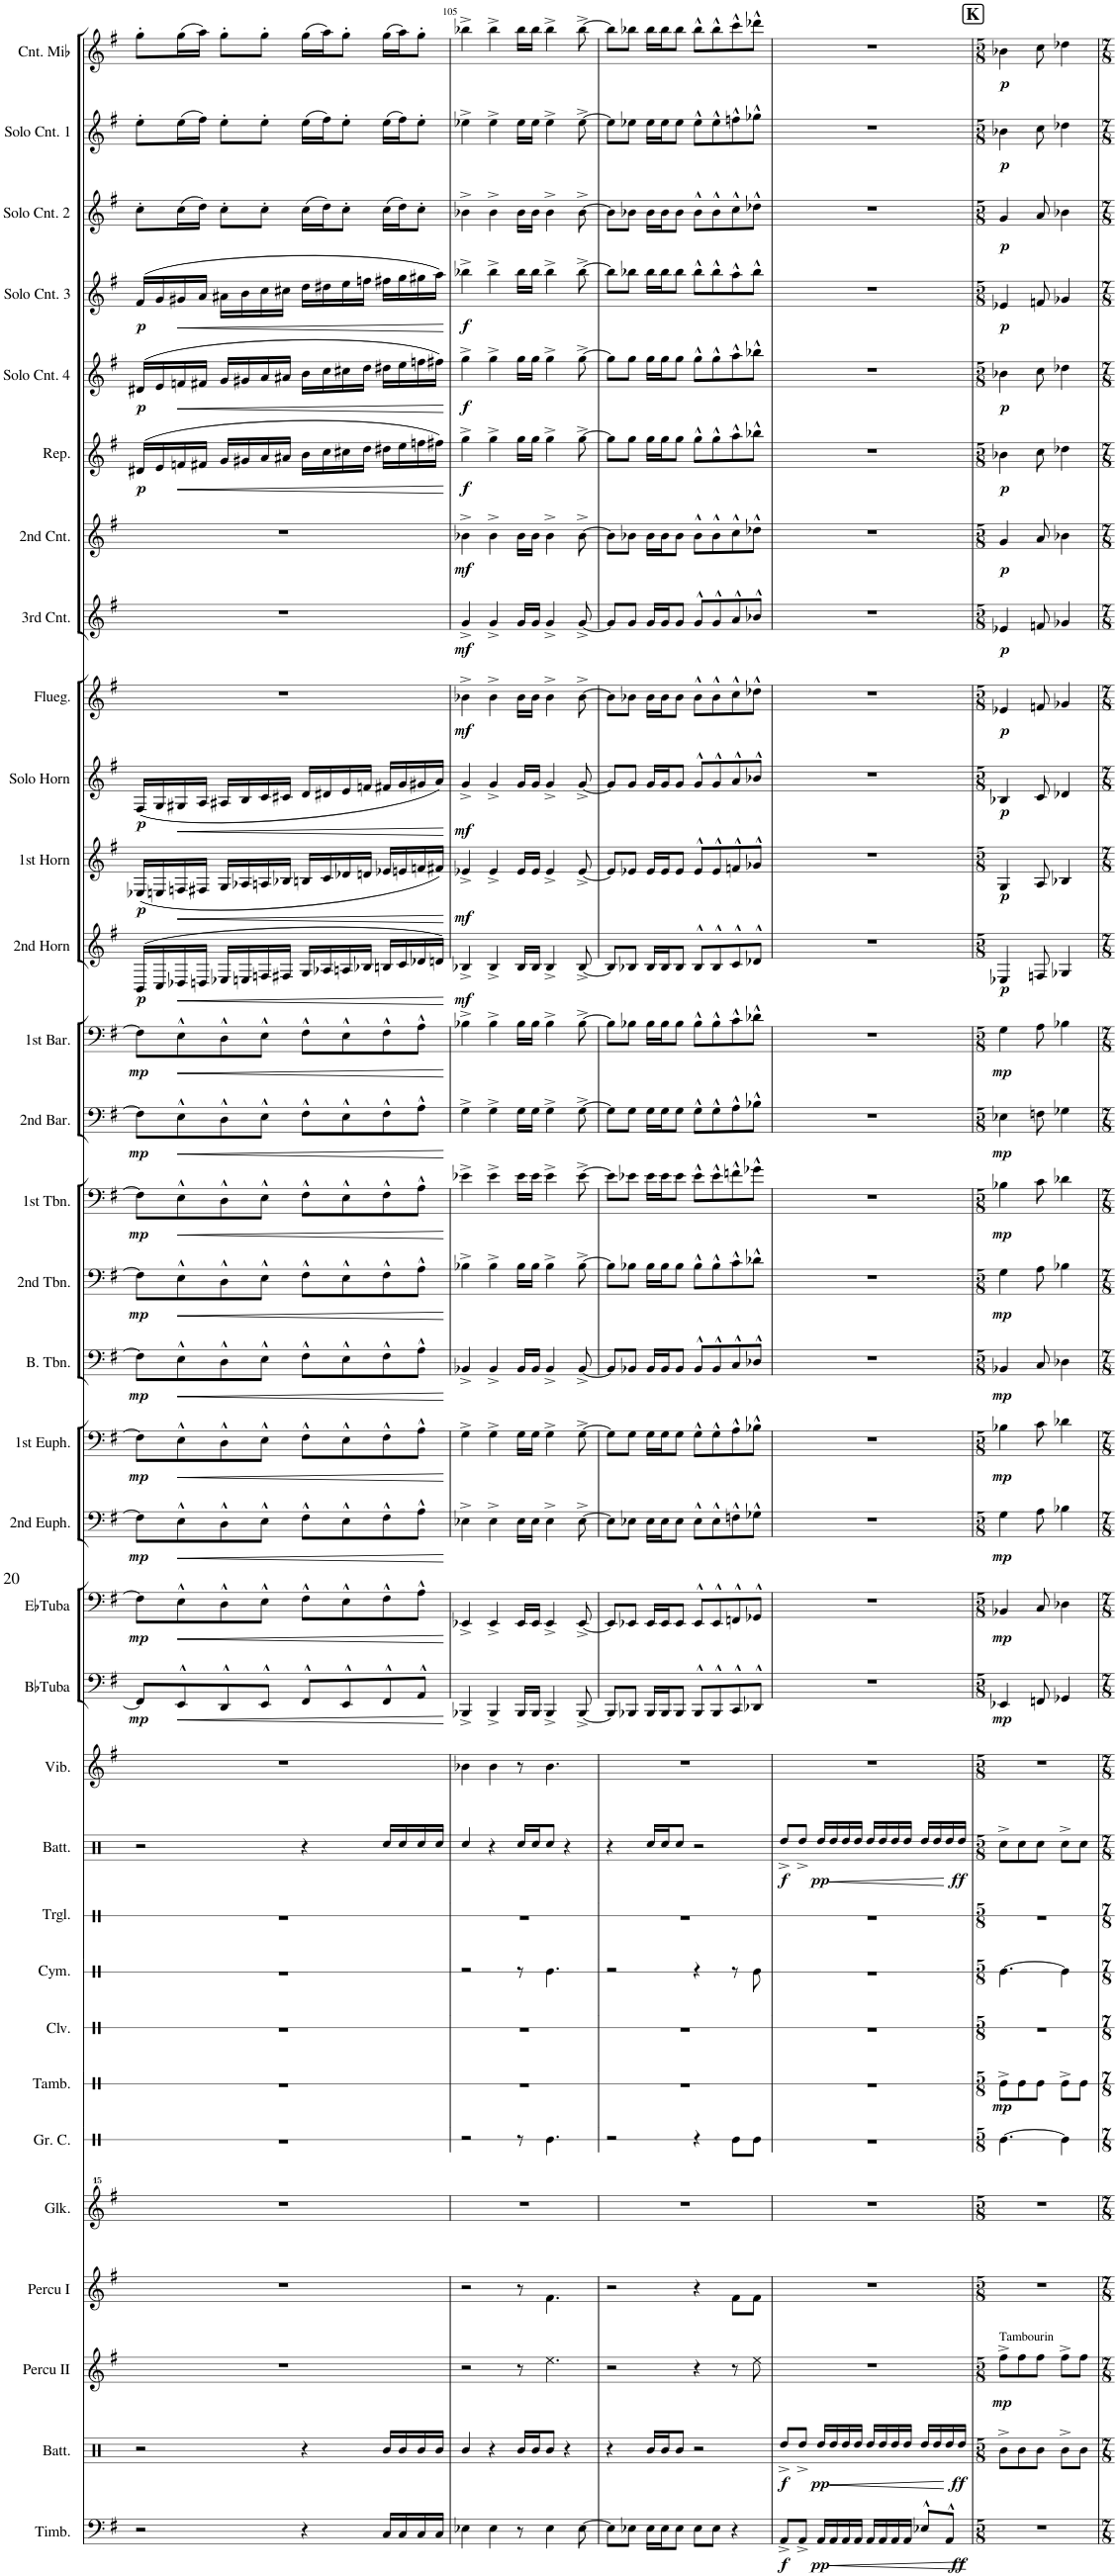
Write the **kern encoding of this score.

**kern	**dynam	**kern	**dynam	**kern	**dynam	**kern	**kern	**kern	**kern	**dynam	**kern	**kern	**kern	**kern	**dynam	**kern	**kern	**dynam	**kern	**dynam	**kern	**dynam	**kern	**dynam	**kern	**dynam	**kern	**dynam	**kern	**dynam	**kern	**dynam	**kern	**dynam	**kern	**dynam	**kern	**dynam	**kern	**dynam	**kern	**dynam	**kern	**dynam	**kern	**dynam	**kern	**dynam	**kern	**dynam	**kern	**dynam	**kern	**dynam	**kern	**dynam	**kern	**dynam
*part33	*part33	*part32	*part32	*part31	*part31	*part30	*part29	*part28	*part27	*part27	*part26	*part25	*part24	*part23	*part23	*part22	*part21	*part21	*part20	*part20	*part19	*part19	*part18	*part18	*part17	*part17	*part16	*part16	*part15	*part15	*part14	*part14	*part13	*part13	*part12	*part12	*part11	*part11	*part10	*part10	*part9	*part9	*part8	*part8	*part7	*part7	*part6	*part6	*part5	*part5	*part4	*part4	*part3	*part3	*part2	*part2	*part1	*part1
*staff33	*staff33	*staff32	*staff32	*staff31	*staff31	*staff30	*staff29	*staff28	*staff27	*staff27	*staff26	*staff25	*staff24	*staff23	*staff23	*staff22	*staff21	*staff21	*staff20	*staff20	*staff19	*staff19	*staff18	*staff18	*staff17	*staff17	*staff16	*staff16	*staff15	*staff15	*staff14	*staff14	*staff13	*staff13	*staff12	*staff12	*staff11	*staff11	*staff10	*staff10	*staff9	*staff9	*staff8	*staff8	*staff7	*staff7	*staff6	*staff6	*staff5	*staff5	*staff4	*staff4	*staff3	*staff3	*staff2	*staff2	*staff1	*staff1
*I"Timbales	*	*I"Batterie	*	*I"Percu II	*	*I"Percu I	*I"Glockenspiel	*I"Grosse caisse	*I"Tambourin	*	*I"Claves	*I"Cymbale	*I"Triangle	*I"Batterie	*	*I"Vibraphone	*I"BbTuba	*	*I"EbTuba	*	*I"2nd Euphonium	*	*I"1st Euphonium	*	*I"Bass Trombone	*	*I"2nd Trombone	*	*I"1st Trombone	*	*I"2nd Baryton	*	*I"1st Baryton	*	*I"2nd Horn	*	*I"1st Horn	*	*I"Solo Horn	*	*I"Fluegelhorn	*	*I"3rd Cornet	*	*I"2nd Cornet	*	*I"Repiano	*	*I"Solo Cornet 4	*	*I"Solo Cornet 3	*	*I"Solo Cornet 2	*	*I"Solo Cornet 1	*	*I"Cornet en Mib	*
*I'Timb.	*	*I'Batt.	*	*I'Percu II	*	*I'Percu I	*I'Glk.	*I'Gr. C.	*I'Tamb.	*	*I'Clv.	*I'Cym.	*I'Trgl.	*I'Batt.	*	*I'Vib.	*I'BbTuba	*	*I'EbTuba	*	*I'2nd Euph.	*	*I'1st Euph.	*	*I'B. Tbn.	*	*I'2nd Tbn.	*	*I'1st Tbn.	*	*I'2nd Bar.	*	*I'1st Bar.	*	*I'2nd Horn	*	*I'1st Horn	*	*I'Solo Horn	*	*I'Flueg.	*	*I'3rd Cnt.	*	*I'2nd Cnt.	*	*I'Rep.	*	*I'Solo Cnt. 4	*	*I'Solo Cnt. 3	*	*I'Solo Cnt. 2	*	*I'Solo Cnt. 1	*	*I'Cnt. Mib	*
!!LO:PB:g=z
*clefF4	*	*clefX	*	*clefG2	*	*clefG2	*clefG^^2	*clefX	*clefX	*	*clefX	*clefX	*clefX	*clefX	*	*clefG2	*clefF4	*	*clefF4	*	*clefF4	*	*clefF4	*	*clefF4	*	*clefF4	*	*clefF4	*	*clefF4	*	*clefF4	*	*clefG2	*	*clefG2	*	*clefG2	*	*clefG2	*	*clefG2	*	*clefG2	*	*clefG2	*	*clefG2	*	*clefG2	*	*clefG2	*	*clefG2	*	*clefG2	*
*	*	*	*	*	*	*	*	*	*	*	*	*	*	*	*	*	*	*	*	*	*	*	*	*	*	*	*	*	*	*	*ITrd4c7	*	*ITrd4c7	*	*ITrd4c7	*	*ITrd4c7	*	*ITrd4c7	*	*ITrd1c2	*	*ITrd1c2	*	*ITrd1c2	*	*ITrd1c2	*	*ITrd1c2	*	*ITrd1c2	*	*ITrd1c2	*	*ITrd1c2	*	*ITrd1c2	*
*k[f#]	*	*k[]	*	*k[f#]	*	*k[f#]	*k[f#]	*k[]	*k[]	*	*k[]	*k[]	*k[]	*k[]	*	*k[f#]	*k[f#]	*	*k[f#]	*	*k[f#]	*	*k[f#]	*	*k[f#]	*	*k[f#]	*	*k[f#]	*	*k[f#]	*	*k[f#]	*	*k[f#]	*	*k[f#]	*	*k[f#]	*	*k[f#]	*	*k[f#]	*	*k[f#]	*	*k[f#]	*	*k[f#]	*	*k[f#]	*	*k[f#]	*	*k[f#]	*	*k[f#]	*
*M4/4	*	*M4/4	*	*M4/4	*	*M4/4	*M4/4	*M4/4	*M4/4	*	*M4/4	*M4/4	*M4/4	*M4/4	*	*M4/4	*M4/4	*	*M4/4	*	*M4/4	*	*M4/4	*	*M4/4	*	*M4/4	*	*M4/4	*	*M4/4	*	*M4/4	*	*M4/4	*	*M4/4	*	*M4/4	*	*M4/4	*	*M4/4	*	*M4/4	*	*M4/4	*	*M4/4	*	*M4/4	*	*M4/4	*	*M4/4	*	*M4/4	*
=104	=104	=104	=104	=104	=104	=104	=104	=104	=104	=104	=104	=104	=104	=104	=104	=104	=104	=104	=104	=104	=104	=104	=104	=104	=104	=104	=104	=104	=104	=104	=104	=104	=104	=104	=104	=104	=104	=104	=104	=104	=104	=104	=104	=104	=104	=104	=104	=104	=104	=104	=104	=104	=104	=104	=104	=104	=104	=104
!	!	!	!	!	!	!	!	!	!	!	!	!	!	!	!	!	!	!LO:DY:b	!	!LO:DY:b	!	!LO:DY:b	!	!LO:DY:b	!	!LO:DY:b	!	!LO:DY:b	!	!LO:DY:b	!	!LO:DY:b	!	!LO:DY:b	!	!LO:DY:b	!	!LO:DY:b	!	!LO:DY:b	!	!	!	!	!	!	!	!LO:DY:b	!	!LO:DY:b	!	!LO:DY:b	!	!	!	!	!	!
2r	.	2r	.	1r	.	1r	1r	1r	1r	.	1r	1r	1r	2r	.	1r	8FF#/L]	mp	8F#\L]	mp	8F#\L]	mp	8F#\L]	mp	8F#\L]	mp	8F#\L]	mp	8F#\L]	mp	8F#\L]	mp	8F#\L]	mp	(>16BB/LL	p	(16E-X/LL	p	(16F#/LL	p	1r	.	1r	.	1r	.	(16d#X/LL	p	(16d#X/LL	p	(16f#/LL	p	8cc'\L	.	8ee'\L	.	8gg'\L	.
.	.	.	.	.	.	.	.	.	.	.	.	.	.	.	.	.	.	.	.	.	.	.	.	.	.	.	.	.	.	.	.	.	.	.	16C/	.	16En/	.	16G/	.	.	.	.	.	.	.	16e/	.	16e/	.	16g/	.	.	.	.	.	.	.
!	!	!	!	!	!	!	!	!	!	!	!	!	!	!	!	!	!	!LO:HP:b	!	!LO:HP:b	!	!LO:HP:b	!	!LO:HP:b	!	!LO:HP:b	!	!LO:HP:b	!	!LO:HP:b	!	!LO:HP:b	!	!LO:HP:b	!	!LO:HP:b	!	!LO:HP:b	!	!LO:HP:b	!	!	!	!	!	!	!	!LO:HP:b	!	!LO:HP:b	!	!LO:HP:b	!	!	!	!	!	!
.	.	.	.	.	.	.	.	.	.	.	.	.	.	.	.	.	8EE^^/	<	8E^^\	<	8E^^\	<	8E^^\	<	8E^^\	<	8E^^\	<	8E^^\	<	8E^^\	<	8E^^\	<	16D-X/	<	16Fn/	<	16G#X/	<	.	.	.	.	.	.	16fn/	<	16fn/	<	16g#X/	<	(16cc\L	.	(16ee\L	.	(16gg\L	.
.	.	.	.	.	.	.	.	.	.	.	.	.	.	.	.	.	.	.	.	.	.	.	.	.	.	.	.	.	.	.	.	.	.	.	16Dn/JJ	.	16F#X/JJ	.	16A/JJ	.	.	.	.	.	.	.	16f#X/JJ	.	16f#X/JJ	.	16a/JJ	.	16dd\JJ)	.	16ff#\JJ)	.	16aa\JJ)	.
.	.	.	.	.	.	.	.	.	.	.	.	.	.	.	.	.	8DD^^/	.	8D^^\	.	8D^^\	.	8D^^\	.	8D^^\	.	8D^^\	.	8D^^\	.	8D^^\	.	8D^^\	.	16E-X/LL	.	16G/LL	.	16A#X/LL	.	.	.	.	.	.	.	16g/LL	.	16g/LL	.	16a#X\LL	.	8cc'\L	.	8ee'\L	.	8gg'\L	.
.	.	.	.	.	.	.	.	.	.	.	.	.	.	.	.	.	.	.	.	.	.	.	.	.	.	.	.	.	.	.	.	.	.	.	16En/	.	16A-X/	.	16B/	.	.	.	.	.	.	.	16g#X/	.	16g#X/	.	16b\	.	.	.	.	.	.	.
.	.	.	.	.	.	.	.	.	.	.	.	.	.	.	.	.	8EE^^/J	.	8E^^\J	.	8E^^\J	.	8E^^\J	.	8E^^\J	.	8E^^\J	.	8E^^\J	.	8E^^\J	.	8E^^\J	.	16Fn/	.	16An/	.	16c/	.	.	.	.	.	.	.	16a/	.	16a/	.	16cc\	.	8cc'\J	.	8ee'\J	.	8gg'\J	.
.	.	.	.	.	.	.	.	.	.	.	.	.	.	.	.	.	.	.	.	.	.	.	.	.	.	.	.	.	.	.	.	.	.	.	16F#X/JJ	.	16B-X/JJ	.	16c#X/JJ	.	.	.	.	.	.	.	16a#X/JJ	.	16a#X/JJ	.	16cc#X\JJ	.	.	.	.	.	.	.
4r	.	4r	.	.	.	.	.	.	.	.	.	.	.	4r	.	.	8FF#^^/L	.	8F#^^\L	.	8F#^^\L	.	8F#^^\L	.	8F#^^\L	.	8F#^^\L	.	8F#^^\L	.	8F#^^\L	.	8F#^^\L	.	16G/LL	.	16Bn/LL	.	16d/LL	.	.	.	.	.	.	.	16b\LL	.	16b\LL	.	16dd\LL	.	(16cc\LL	.	(16ee\LL	.	(16gg\LL	.
.	.	.	.	.	.	.	.	.	.	.	.	.	.	.	.	.	.	.	.	.	.	.	.	.	.	.	.	.	.	.	.	.	.	.	16A-X/	.	16c/	.	16d#X/	.	.	.	.	.	.	.	16cc\	.	16cc\	.	16dd#X\	.	16dd\J)	.	16ff#\J)	.	16aa\J)	.
.	.	.	.	.	.	.	.	.	.	.	.	.	.	.	.	.	8EE^^/	.	8E^^\	.	8E^^\	.	8E^^\	.	8E^^\	.	8E^^\	.	8E^^\	.	8E^^\	.	8E^^\	.	16An/	.	16d-X/	.	16e/	.	.	.	.	.	.	.	16cc#X\	.	16cc#X\	.	16ee\	.	8cc'\J	.	8ee'\J	.	8gg'\J	.
.	.	.	.	.	.	.	.	.	.	.	.	.	.	.	.	.	.	.	.	.	.	.	.	.	.	.	.	.	.	.	.	.	.	.	16B-X/JJ	.	16dn/JJ	.	16fn/JJ	.	.	.	.	.	.	.	16dd\JJ	.	16dd\JJ	.	16ffn\JJ	.	.	.	.	.	.	.
16C/LL	.	16R/LL	.	.	.	.	.	.	.	.	.	.	.	16Rcc/LL	.	.	8FF#^^/	.	8F#^^\	.	8F#^^\	.	8F#^^\	.	8F#^^\	.	8F#^^\	.	8F#^^\	.	8F#^^\	.	8F#^^\	.	16Bn/LL	.	16e-X/LL	.	16f#X/LL	.	.	.	.	.	.	.	16dd#X\LL	.	16dd#X\LL	.	16ff#X\LL	.	(16cc\LL	.	(16ee\LL	.	(16gg\LL	.
16C/	.	16R/	.	.	.	.	.	.	.	.	.	.	.	16Rcc/	.	.	.	.	.	.	.	.	.	.	.	.	.	.	.	.	.	.	.	.	16c/	.	16en/	.	16g/	.	.	.	.	.	.	.	16ee\	.	16ee\	.	16gg\	.	16dd\J)	.	16ff#\J)	.	16aa\J)	.
16C/	.	16R/	.	.	.	.	.	.	.	.	.	.	.	16Rcc/	.	.	8AA^^/J	.	8A^^\J	.	8A^^\J	.	8A^^\J	.	8A^^\J	.	8A^^\J	.	8A^^\J	.	8A^^\J	.	8A^^\J	.	16d-X/	.	16fn/	.	16g#X/	.	.	.	.	.	.	.	16ffn\	.	16ffn\	.	16gg#X\	.	8cc'\J	.	8ee'\J	.	8gg'\J	.
16C/JJ	.	16R/JJ	.	.	.	.	.	.	.	.	.	.	.	16Rcc/JJ	.	.	.	.	.	.	.	.	.	.	.	.	.	.	.	.	.	.	.	.	16dn/JJ)	.	16f#X/JJ)	.	16a/JJ)	.	.	.	.	.	.	.	16ff#X\JJ)	.	16ff#X\JJ)	.	16aa\JJ)	.	.	.	.	.	.	.
.	.	.	.	.	.	.	.	.	.	.	.	.	.	.	.	.	.	[	.	[	.	[	.	[	.	[	.	[	.	[	.	[	.	[	.	[	.	[	.	[	.	.	.	.	.	.	.	[	.	[	.	[	.	.	.	.	.	.
=105	=105	=105	=105	=105	=105	=105	=105	=105	=105	=105	=105	=105	=105	=105	=105	=105	=105	=105	=105	=105	=105	=105	=105	=105	=105	=105	=105	=105	=105	=105	=105	=105	=105	=105	=105	=105	=105	=105	=105	=105	=105	=105	=105	=105	=105	=105	=105	=105	=105	=105	=105	=105	=105	=105	=105	=105	=105	=105
!	!	!	!	!	!	!	!	!	!	!	!	!	!	!	!	!	!	!	!	!	!	!	!	!	!	!	!	!	!	!	!	!	!	!	!	!LO:DY:b	!	!LO:DY:b	!	!LO:DY:b	!	!LO:DY:b	!	!LO:DY:b	!	!LO:DY:b	!	!LO:DY:b	!	!LO:DY:b	!	!LO:DY:b	!	!	!	!	!	!
4E-X\	.	4R/	.	2r	.	2r	1r	2r	1r	.	1r	2r	1r	4Rcc/	.	4b-X\	4BBB-X^/	.	4EE-X^/	.	4E-X^\	.	4G^\	.	4BB-X^/	.	4B-X^\	.	4e-X^\	.	4G^\	.	4B-X^\	.	4B-X^/	mf	4e-X^/	mf	4g^/	mf	4b-X^\	mf	4g^/	mf	4b-X^\	mf	4gg^\	f	4gg^\	f	4bb-X^\	f	4b-X^\	.	4ee-X^\	.	4bb-X^\	.
4E-\	.	4r	.	.	.	.	.	.	.	.	.	.	.	4r	.	4b-\	4BBB-^/	.	4EE-^/	.	4E-^\	.	4G^\	.	4BB-^/	.	4B-^\	.	4e-^\	.	4G^\	.	4B-^\	.	4B-^/	.	4e-^/	.	4g^/	.	4b-^\	.	4g^/	.	4b-^\	.	4gg^\	.	4gg^\	.	4bb-^\	.	4b-^\	.	4ee-^\	.	4bb-^\	.
8r	.	16R/LL	.	8r	.	8r	.	8r	.	.	.	8r	.	16Rcc/LL	.	8r	16BBB-/LL	.	16EE-/LL	.	16E-\LL	.	16G\LL	.	16BB-/LL	.	16B-\LL	.	16e-\LL	.	16G\LL	.	16B-\LL	.	16B-/LL	.	16e-/LL	.	16g/LL	.	16b-\LL	.	16g/LL	.	16b-\LL	.	16gg\LL	.	16gg\LL	.	16bb-\LL	.	16b-\LL	.	16ee-\LL	.	16bb-\LL	.
.	.	16R/J	.	.	.	.	.	.	.	.	.	.	.	16Rcc/J	.	.	16BBB-/JJ	.	16EE-/JJ	.	16E-\JJ	.	16G\JJ	.	16BB-/JJ	.	16B-\JJ	.	16e-\JJ	.	16G\JJ	.	16B-\JJ	.	16B-/JJ	.	16e-/JJ	.	16g/JJ	.	16b-\JJ	.	16g/JJ	.	16b-\JJ	.	16gg\JJ	.	16gg\JJ	.	16bb-\JJ	.	16b-\JJ	.	16ee-\JJ	.	16bb-\JJ	.
4E-\	.	8R/J	.	4.ee\	.	4.f#\	.	4.Re\	.	.	.	4.Re\	.	8Rcc/J	.	4.b-\	4BBB-^/	.	4EE-^/	.	4E-^\	.	4G^\	.	4BB-^/	.	4B-^\	.	4e-^\	.	4G^\	.	4B-^\	.	4B-^/	.	4e-^/	.	4g^/	.	4b-^\	.	4g^/	.	4b-^\	.	4gg^\	.	4gg^\	.	4bb-^\	.	4b-^\	.	4ee-^\	.	4bb-^\	.
.	.	4r	.	.	.	.	.	.	.	.	.	.	.	4r	.	.	.	.	.	.	.	.	.	.	.	.	.	.	.	.	.	.	.	.	.	.	.	.	.	.	.	.	.	.	.	.	.	.	.	.	.	.	.	.	.	.	.	.
[8E-\	.	.	.	.	.	.	.	.	.	.	.	.	.	.	.	.	[8BBB-^/	.	[8EE-^/	.	[8E-^\	.	[8G^\	.	[8BB-^/	.	[8B-^\	.	[8e-^\	.	[8G^\	.	[8B-^\	.	[8B-^/	.	[8e-^/	.	[8g^/	.	[8b-^\	.	[8g^/	.	[8b-^\	.	[8gg^\	.	[8gg^\	.	[8bb-^\	.	[8b-^\	.	[8ee-^\	.	[8bb-^\	.
=106	=106	=106	=106	=106	=106	=106	=106	=106	=106	=106	=106	=106	=106	=106	=106	=106	=106	=106	=106	=106	=106	=106	=106	=106	=106	=106	=106	=106	=106	=106	=106	=106	=106	=106	=106	=106	=106	=106	=106	=106	=106	=106	=106	=106	=106	=106	=106	=106	=106	=106	=106	=106	=106	=106	=106	=106	=106	=106
8E-\L]	.	4r	.	2r	.	2r	1r	2r	1r	.	1r	2r	1r	4r	.	1r	8BBB-/L]	.	8EE-/L]	.	8E-\L]	.	8G\L]	.	8BB-/L]	.	8B-\L]	.	8e-\L]	.	8G\L]	.	8B-\L]	.	8B-/L]	.	8e-/L]	.	8g/L]	.	8b-\L]	.	8g/L]	.	8b-\L]	.	8gg\L]	.	8gg\L]	.	8bb-\L]	.	8b-\L]	.	8ee-\L]	.	8bb-\L]	.
8E-X\J	.	.	.	.	.	.	.	.	.	.	.	.	.	.	.	.	8BBB-X/J	.	8EE-X/J	.	8E-X\J	.	8G\J	.	8BB-X/J	.	8B-X\J	.	8e-X\J	.	8G\J	.	8B-X\J	.	8B-X/J	.	8e-X/J	.	8g/J	.	8b-X\J	.	8g/J	.	8b-X\J	.	8gg\J	.	8gg\J	.	8bb-X\J	.	8b-X\J	.	8ee-X\J	.	8bb-X\J	.
16E-\LL	.	16R/LL	.	.	.	.	.	.	.	.	.	.	.	16Rcc/LL	.	.	16BBB-/LL	.	16EE-/LL	.	16E-\LL	.	16G\LL	.	16BB-/LL	.	16B-\LL	.	16e-\LL	.	16G\LL	.	16B-\LL	.	16B-/LL	.	16e-/LL	.	16g/LL	.	16b-\LL	.	16g/LL	.	16b-\LL	.	16gg\LL	.	16gg\LL	.	16bb-\LL	.	16b-\LL	.	16ee-\LL	.	16bb-\LL	.
16E-\J	.	16R/J	.	.	.	.	.	.	.	.	.	.	.	16Rcc/J	.	.	16BBB-/J	.	16EE-/J	.	16E-\J	.	16G\J	.	16BB-/J	.	16B-\J	.	16e-\J	.	16G\J	.	16B-\J	.	16B-/J	.	16e-/J	.	16g/J	.	16b-\J	.	16g/J	.	16b-\J	.	16gg\J	.	16gg\J	.	16bb-\J	.	16b-\J	.	16ee-\J	.	16bb-\J	.
8E-\J	.	8R/J	.	.	.	.	.	.	.	.	.	.	.	8Rcc/J	.	.	8BBB-/J	.	8EE-/J	.	8E-\J	.	8G\J	.	8BB-/J	.	8B-\J	.	8e-\J	.	8G\J	.	8B-\J	.	8B-/J	.	8e-/J	.	8g/J	.	8b-\J	.	8g/J	.	8b-\J	.	8gg\J	.	8gg\J	.	8bb-\J	.	8b-\J	.	8ee-\J	.	8bb-\J	.
8E-\L	.	2r	.	4r	.	4r	.	4r	.	.	.	4r	.	2r	.	.	8BBB-^^/L	.	8EE-^^/L	.	8E-^^\L	.	8G^^\L	.	8BB-^^/L	.	8B-^^\L	.	8e-^^\L	.	8G^^\L	.	8B-^^\L	.	8B-^^/L	.	8e-^^/L	.	8g^^/L	.	8b-^^\L	.	8g^^/L	.	8b-^^\L	.	8gg^^\L	.	8gg^^\L	.	8bb-^^\L	.	8b-^^\L	.	8ee-^^\L	.	8bb-^^\L	.
8E-\J	.	.	.	.	.	.	.	.	.	.	.	.	.	.	.	.	8BBB-^^/	.	8EE-^^/	.	8E-^^\	.	8G^^\	.	8BB-^^/	.	8B-^^\	.	8e-^^\	.	8G^^\	.	8B-^^\	.	8B-^^/	.	8e-^^/	.	8g^^/	.	8b-^^\	.	8g^^/	.	8b-^^\	.	8gg^^\	.	8gg^^\	.	8bb-^^\	.	8b-^^\	.	8ee-^^\	.	8bb-^^\	.
4r	.	.	.	8r	.	8f#\L	.	8Re\L	.	.	.	8r	.	.	.	.	8CC^^/	.	8FFn^^/	.	8Fn^^\	.	8A^^\	.	8C^^/	.	8c^^\	.	8fn^^\	.	8A^^\	.	8c^^\	.	8c^^/	.	8fn^^/	.	8a^^/	.	8cc^^\	.	8a^^/	.	8cc^^\	.	8aa^^\	.	8aa^^\	.	8aa^^\	.	8cc^^\	.	8ffn^^\	.	8ccc^^\	.
.	.	.	.	8ee\	.	8f#\J	.	8Re\J	.	.	.	8Re\	.	.	.	.	8DD-X^^/J	.	8GG-X^^/J	.	8G-X^^\J	.	8B-X^^\J	.	8D-X^^/J	.	8d-X^^\J	.	8g-X^^\J	.	8B-X^^\J	.	8d-X^^\J	.	8d-X^^/J	.	8g-X^^/J	.	8b-X^^/J	.	8dd-X^^\J	.	8b-X^^/J	.	8dd-X^^\J	.	8bb-X^^\J	.	8bb-X^^\J	.	8bb-^^\J	.	8dd-X^^\J	.	8gg-X^^\J	.	8ddd-X^^\J	.
=107	=107	=107	=107	=107	=107	=107	=107	=107	=107	=107	=107	=107	=107	=107	=107	=107	=107	=107	=107	=107	=107	=107	=107	=107	=107	=107	=107	=107	=107	=107	=107	=107	=107	=107	=107	=107	=107	=107	=107	=107	=107	=107	=107	=107	=107	=107	=107	=107	=107	=107	=107	=107	=107	=107	=107	=107	=107	=107
!	!LO:DY:b	!	!LO:DY:b	!	!	!	!	!	!	!	!	!	!	!	!LO:DY:b	!	!	!	!	!	!	!	!	!	!	!	!	!	!	!	!	!	!	!	!	!	!	!	!	!	!	!	!	!	!	!	!	!	!	!	!	!	!	!	!	!	!	!
*^	*	*	*	*	*	*	*	*	*	*	*	*	*	*	*	*	*	*	*	*	*	*	*	*	*	*	*	*	*	*	*	*	*	*	*	*	*	*	*	*	*	*	*	*	*	*	*	*	*	*	*	*	*	*	*	*	*	*
8AA^/L	2...ryy	f	8Rdd^/L	f	1r	.	1r	1r	1r	1r	.	1r	1r	1r	8Rdd^/L	f	1r	1r	.	1r	.	1r	.	1r	.	1r	.	1r	.	1r	.	1r	.	1r	.	1r	.	1r	.	1r	.	1r	.	1r	.	1r	.	1r	.	1r	.	1r	.	1r	.	1r	.	1r	.
8AA^/J	.	.	8Rdd^/J	.	.	.	.	.	.	.	.	.	.	.	8Rdd^/J	.	.	.	.	.	.	.	.	.	.	.	.	.	.	.	.	.	.	.	.	.	.	.	.	.	.	.	.	.	.	.	.	.	.	.	.	.	.	.	.	.	.	.	.
!	!	!LO:DY:b	!	!LO:DY:b	!	!	!	!	!	!	!	!	!	!	!	!LO:DY:b	!	!	!	!	!	!	!	!	!	!	!	!	!	!	!	!	!	!	!	!	!	!	!	!	!	!	!	!	!	!	!	!	!	!	!	!	!	!	!	!	!	!	!
16AA/LL	.	pp	16Rdd/LL	pp	.	.	.	.	.	.	.	.	.	.	16Rdd/LL	pp	.	.	.	.	.	.	.	.	.	.	.	.	.	.	.	.	.	.	.	.	.	.	.	.	.	.	.	.	.	.	.	.	.	.	.	.	.	.	.	.	.	.	.
!	!	!LO:HP:b	!	!LO:HP:b	!	!	!	!	!	!	!	!	!	!	!	!LO:HP:b	!	!	!	!	!	!	!	!	!	!	!	!	!	!	!	!	!	!	!	!	!	!	!	!	!	!	!	!	!	!	!	!	!	!	!	!	!	!	!	!	!	!	!
16AA/	.	<	16Rdd/	<	.	.	.	.	.	.	.	.	.	.	16Rdd/	<	.	.	.	.	.	.	.	.	.	.	.	.	.	.	.	.	.	.	.	.	.	.	.	.	.	.	.	.	.	.	.	.	.	.	.	.	.	.	.	.	.	.	.
16AA/	.	.	16Rdd/	.	.	.	.	.	.	.	.	.	.	.	16Rdd/	.	.	.	.	.	.	.	.	.	.	.	.	.	.	.	.	.	.	.	.	.	.	.	.	.	.	.	.	.	.	.	.	.	.	.	.	.	.	.	.	.	.	.	.
16AA/JJ	.	.	16Rdd/JJ	.	.	.	.	.	.	.	.	.	.	.	16Rdd/JJ	.	.	.	.	.	.	.	.	.	.	.	.	.	.	.	.	.	.	.	.	.	.	.	.	.	.	.	.	.	.	.	.	.	.	.	.	.	.	.	.	.	.	.	.
16AA/LL	.	.	16Rdd/LL	.	.	.	.	.	.	.	.	.	.	.	16Rdd/LL	.	.	.	.	.	.	.	.	.	.	.	.	.	.	.	.	.	.	.	.	.	.	.	.	.	.	.	.	.	.	.	.	.	.	.	.	.	.	.	.	.	.	.	.
16AA/	.	.	16Rdd/	.	.	.	.	.	.	.	.	.	.	.	16Rdd/	.	.	.	.	.	.	.	.	.	.	.	.	.	.	.	.	.	.	.	.	.	.	.	.	.	.	.	.	.	.	.	.	.	.	.	.	.	.	.	.	.	.	.	.
16AA/	.	.	16Rdd/	.	.	.	.	.	.	.	.	.	.	.	16Rdd/	.	.	.	.	.	.	.	.	.	.	.	.	.	.	.	.	.	.	.	.	.	.	.	.	.	.	.	.	.	.	.	.	.	.	.	.	.	.	.	.	.	.	.	.
16AA/JJ	.	.	16Rdd/JJ	.	.	.	.	.	.	.	.	.	.	.	16Rdd/JJ	.	.	.	.	.	.	.	.	.	.	.	.	.	.	.	.	.	.	.	.	.	.	.	.	.	.	.	.	.	.	.	.	.	.	.	.	.	.	.	.	.	.	.	.
8E-X^^/L	.	.	16Rdd/LL	.	.	.	.	.	.	.	.	.	.	.	16Rdd/LL	.	.	.	.	.	.	.	.	.	.	.	.	.	.	.	.	.	.	.	.	.	.	.	.	.	.	.	.	.	.	.	.	.	.	.	.	.	.	.	.	.	.	.	.
.	.	.	16Rdd/	.	.	.	.	.	.	.	.	.	.	.	16Rdd/	.	.	.	.	.	.	.	.	.	.	.	.	.	.	.	.	.	.	.	.	.	.	.	.	.	.	.	.	.	.	.	.	.	.	.	.	.	.	.	.	.	.	.	.
8AA^^/J	.	.	16Rdd/	.	.	.	.	.	.	.	.	.	.	.	16Rdd/	.	.	.	.	.	.	.	.	.	.	.	.	.	.	.	.	.	.	.	.	.	.	.	.	.	.	.	.	.	.	.	.	.	.	.	.	.	.	.	.	.	.	.	.
!	!	!LO:DY:b	!	!LO:DY:n=1:b	!	!	!	!	!	!	!	!	!	!	!	!LO:DY:n=1:b	!	!	!	!	!	!	!	!	!	!	!	!	!	!	!	!	!	!	!	!	!	!	!	!	!	!	!	!	!	!	!	!	!	!	!	!	!	!	!	!	!	!	!
.	16ryy	ff	16Rdd/JJ	[ ff	.	.	.	.	.	.	.	.	.	.	16Rdd/JJ	[ ff	.	.	.	.	.	.	.	.	.	.	.	.	.	.	.	.	.	.	.	.	.	.	.	.	.	.	.	.	.	.	.	.	.	.	.	.	.	.	.	.	.	.	.
.	.	[	.	.	.	.	.	.	.	.	.	.	.	.	.	.	.	.	.	.	.	.	.	.	.	.	.	.	.	.	.	.	.	.	.	.	.	.	.	.	.	.	.	.	.	.	.	.	.	.	.	.	.	.	.	.	.	.	.
*v	*v	*	*	*	*	*	*	*	*	*	*	*	*	*	*	*	*	*	*	*	*	*	*	*	*	*	*	*	*	*	*	*	*	*	*	*	*	*	*	*	*	*	*	*	*	*	*	*	*	*	*	*	*	*	*	*	*	*	*
!!LO:REH:place=s1:a:B:cj:fs=14:t=K
=108	=108	=108	=108	=108	=108	=108	=108	=108	=108	=108	=108	=108	=108	=108	=108	=108	=108	=108	=108	=108	=108	=108	=108	=108	=108	=108	=108	=108	=108	=108	=108	=108	=108	=108	=108	=108	=108	=108	=108	=108	=108	=108	=108	=108	=108	=108	=108	=108	=108	=108	=108	=108	=108	=108	=108	=108	=108	=108
*M5/8	*	*M5/8	*	*M5/8	*	*M5/8	*M5/8	*M5/8	*M5/8	*	*M5/8	*M5/8	*M5/8	*M5/8	*	*M5/8	*M5/8	*	*M5/8	*	*M5/8	*	*M5/8	*	*M5/8	*	*M5/8	*	*M5/8	*	*M5/8	*	*M5/8	*	*M5/8	*	*M5/8	*	*M5/8	*	*M5/8	*	*M5/8	*	*M5/8	*	*M5/8	*	*M5/8	*	*M5/8	*	*M5/8	*	*M5/8	*	*M5/8	*
*^	*	*	*	*	*	*	*	*	*	*	*	*	*	*	*	*	*	*	*	*	*	*	*	*	*	*	*	*	*	*	*	*	*	*	*	*	*	*	*	*	*	*	*	*	*	*	*	*	*	*	*	*	*	*	*	*	*	*
!	!	!	!	!	!LO:TX:a:t=Tambourin	!	!	!	!	!	!	!	!	!	!	!	!	!	!	!	!	!	!	!	!	!	!	!	!	!	!	!	!	!	!	!	!	!	!	!	!	!	!	!	!	!	!	!	!	!	!	!	!	!	!	!	!	!	!
!	!	!	!	!	!	!LO:DY:b	!	!	!	!	!LO:DY:b	!	!	!	!	!	!	!	!LO:DY:b	!	!LO:DY:b	!	!LO:DY:b	!	!LO:DY:b	!	!LO:DY:b	!	!LO:DY:b	!	!LO:DY:b	!	!LO:DY:b	!	!LO:DY:b	!	!LO:DY:b	!	!LO:DY:b	!	!LO:DY:b	!	!LO:DY:b	!	!LO:DY:b	!	!LO:DY:b	!	!LO:DY:b	!	!LO:DY:b	!	!LO:DY:b	!	!LO:DY:b	!	!LO:DY:b	!	!LO:DY:b
*v	*v	*	*	*	*	*	*	*	*	*	*	*	*	*	*	*	*	*	*	*	*	*	*	*	*	*	*	*	*	*	*	*	*	*	*	*	*	*	*	*	*	*	*	*	*	*	*	*	*	*	*	*	*	*	*	*	*	*	*
8%5r	.	8R^\L	.	8ff#^\L	mp	8%5r	8%5r	[4.Re\	8Re^\L	mp	8%5r	[4.Re\	8%5r	8Rcc^\L	.	8%5r	4EE-X/	mp	4BB-X/	mp	4G\	mp	4B-X\	mp	4BB-X/	mp	4G\	mp	4B-X\	mp	4E-X\	mp	4G\	mp	4E-X/	p	4G/	p	4B-X/	p	4e-X/	p	4e-X/	p	4g/	p	4b-X\	p	4b-X\	p	4e-X/	p	4g/	p	4b-X\	p	4b-X\	p
.	.	8R\	.	8ff#\	.	.	.	.	8Re\	.	.	.	.	8Rcc\	.	.	.	.	.	.	.	.	.	.	.	.	.	.	.	.	.	.	.	.	.	.	.	.	.	.	.	.	.	.	.	.	.	.	.	.	.	.	.	.	.	.	.	.
.	.	8R\J	.	8ff#\J	.	.	.	.	8Re\J	.	.	.	.	8Rcc\J	.	.	8FFn/	.	8C/	.	8A\	.	8c\	.	8C/	.	8A\	.	8c\	.	8Fn\	.	8A\	.	8Fn/	.	8A/	.	8c/	.	8fn/	.	8fn/	.	8a/	.	8cc\	.	8cc\	.	8fn/	.	8a/	.	8cc\	.	8cc\	.
.	.	8R^\L	.	8ff#^\L	.	.	.	4Re\]	8Re^\L	.	.	4Re\]	.	8Rcc^\L	.	.	4GG-X/	.	4D-X\	.	4B-X\	.	4d-X\	.	4D-X\	.	4B-X\	.	4d-X\	.	4G-X\	.	4B-X\	.	4G-X/	.	4B-X/	.	4d-X/	.	4g-X/	.	4g-X/	.	4b-X\	.	4dd-X\	.	4dd-X\	.	4g-X/	.	4b-X\	.	4dd-X\	.	4dd-X\	.
.	.	8R\J	.	8ff#\J	.	.	.	.	8Re\J	.	.	.	.	8Rcc\J	.	.	.	.	.	.	.	.	.	.	.	.	.	.	.	.	.	.	.	.	.	.	.	.	.	.	.	.	.	.	.	.	.	.	.	.	.	.	.	.	.	.	.	.
=	=	=	=	=	=	=	=	=	=	=	=	=	=	=	=	=	=	=	=	=	=	=	=	=	=	=	=	=	=	=	=	=	=	=	=	=	=	=	=	=	=	=	=	=	=	=	=	=	=	=	=	=	=	=	=	=	=	=
*-	*-	*-	*-	*-	*-	*-	*-	*-	*-	*-	*-	*-	*-	*-	*-	*-	*-	*-	*-	*-	*-	*-	*-	*-	*-	*-	*-	*-	*-	*-	*-	*-	*-	*-	*-	*-	*-	*-	*-	*-	*-	*-	*-	*-	*-	*-	*-	*-	*-	*-	*-	*-	*-	*-	*-	*-	*-	*-
